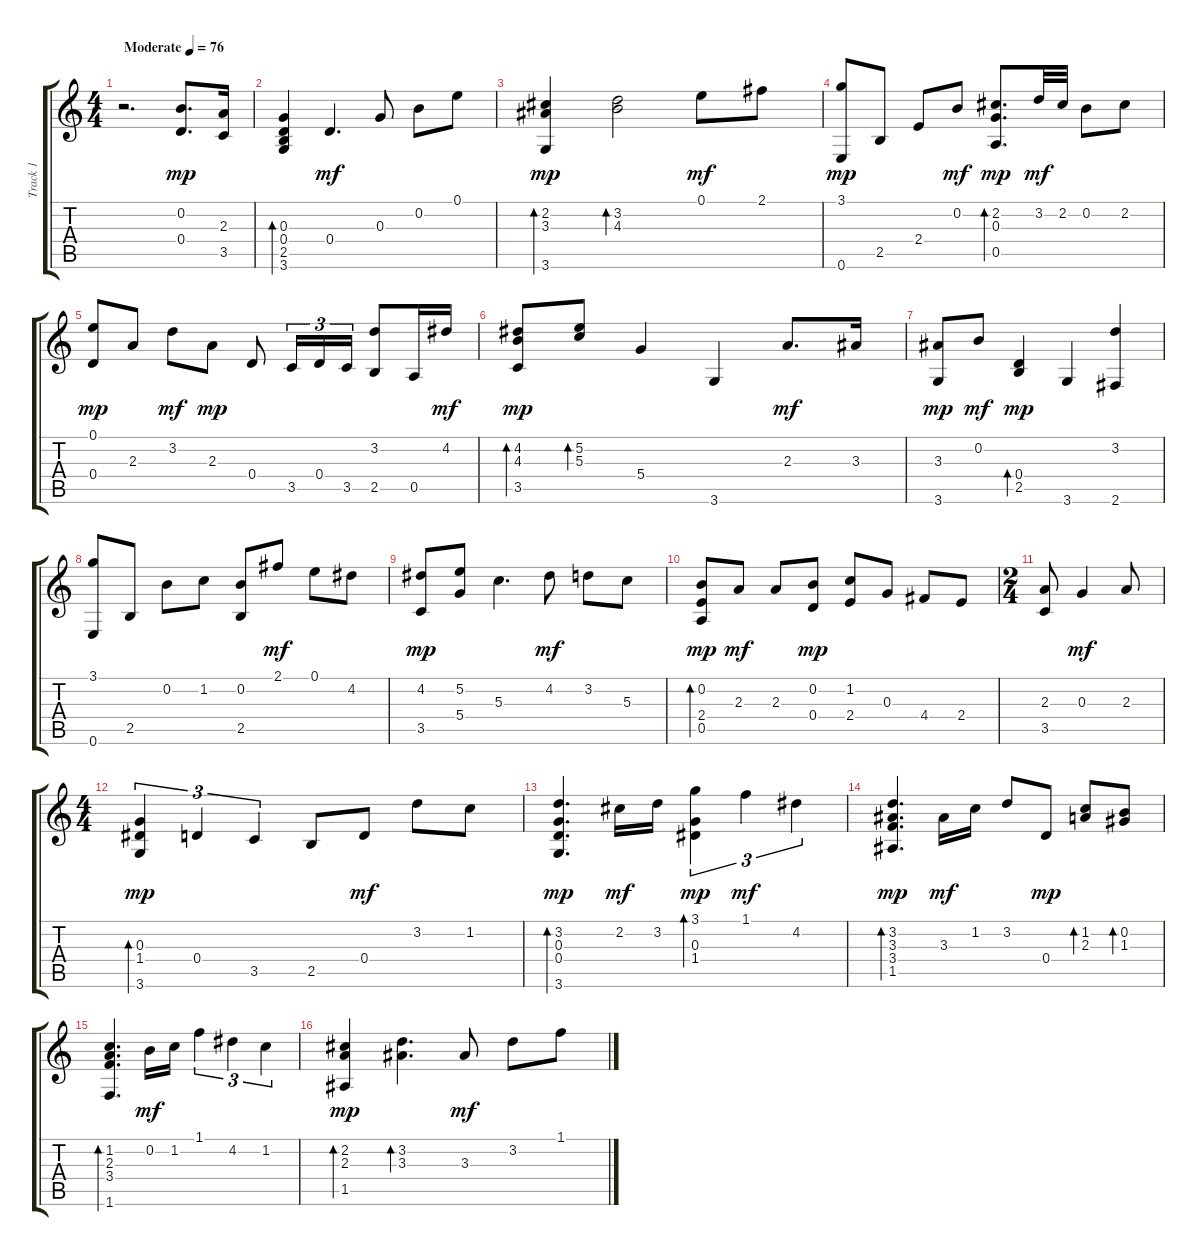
\track ("Track 1" "Track 1") {instrument acousticguitarsteel}
\staff {score tabs}
\tuning (E4 B3 G3 D3 A2 E2) {hide}
\ts (4 4)
\tempo (76 "Moderate")
\clef g2
\ks c
r.2{d dy mp instrument acousticguitarsteel} (0.2 0.4).8{d} (2.3 3.5).16 |
(0.3 0.4 2.5 3.6).4{bd 60} 0.4.4{d dy mf} 0.3.8 0.2.8 0.1.8 |
(2.2 3.3 3.6).4{bd 60 dy mp} (3.2 4.3).2{bd 60} 0.1.8{dy mf} 2.1.8 |
(3.1 0.6).8{dy mp} 2.5.8 2.4.8 0.2.8{dy mf} (2.2 0.3 0.5).8{d bd 60 dy mp} 3.2.32{dy mf} 2.2.32 0.2.8 2.2.8 |
(0.1 0.4).8{dy mp} 2.3.8 3.2.8{dy mf} 2.3.8{dy mp} 0.4.8 3.5.16{tu (3 2)} 0.4.16{tu (3 2)} 3.5.16{tu (3 2)} (3.2 2.5).8 0.5.16 4.2.16{dy mf} |
(4.2 4.3 3.5).8{bd 60 dy mp} (5.2 5.3).8{bd 60} 5.4.4 3.6.4 2.3.8{d dy mf} 3.3.16 |
(3.3 3.6).8{dy mp} 0.2.8{dy mf} (0.4 2.5).4{bd 60 dy mp} 3.6.4 (3.2 2.6).4 |
(3.1 0.6).8 2.5.8 0.2.8 1.2.8 (0.2 2.5).8 2.1.8{dy mf} 0.1.8 4.2.8 |
(4.2 3.5).8{dy mp} (5.2 5.4).8 5.3.4{d} 4.2.8{dy mf} 3.2.8 5.3.8 |
(0.2 2.4 0.5).8{bd 60 dy mp} 2.3.8{dy mf} 2.3.8 (0.2 0.4).8{dy mp} (1.2 2.4).8 0.3.8 4.4.8 2.4.8 |
\ts (2 4)
(2.3 3.5).8 0.3.4{dy mf} 2.3.8 |
\ts (4 4)
(0.3 1.4 3.6).4{tu (3 2) bd 60 dy mp} 0.4.4{tu (3 2)} 3.5.4{tu (3 2)} 2.5.8 0.4.8{dy mf} 3.2.8 1.2.8 |
(3.2 0.3 0.4 3.6).4{d bd 60 dy mp} 2.2.16{dy mf} 3.2.16 (3.1 0.3 1.4).4{tu (3 2) bd 60 dy mp} 1.1.4{tu (3 2) dy mf} 4.2.4{tu (3 2)} |
(3.2 3.3 3.4 1.5).4{d bd 60 dy mp} 3.3.16{dy mf} 1.2.16 3.2.8 0.4.8{dy mp} (1.2 2.3).8{bd 60} (0.2 1.3).8{bd 60} |
(1.2 2.3 3.4 1.6).4{d bd 60} 0.2.16{dy mf} 1.2.16 1.1.4{tu (3 2)} 4.2.4{tu (3 2)} 1.2.4{tu (3 2)} |
(2.2 2.3 1.5).4{bd 60 dy mp} (3.2 3.3).4{d bd 60} 3.3.8{dy mf} 3.2.8 1.1.8
